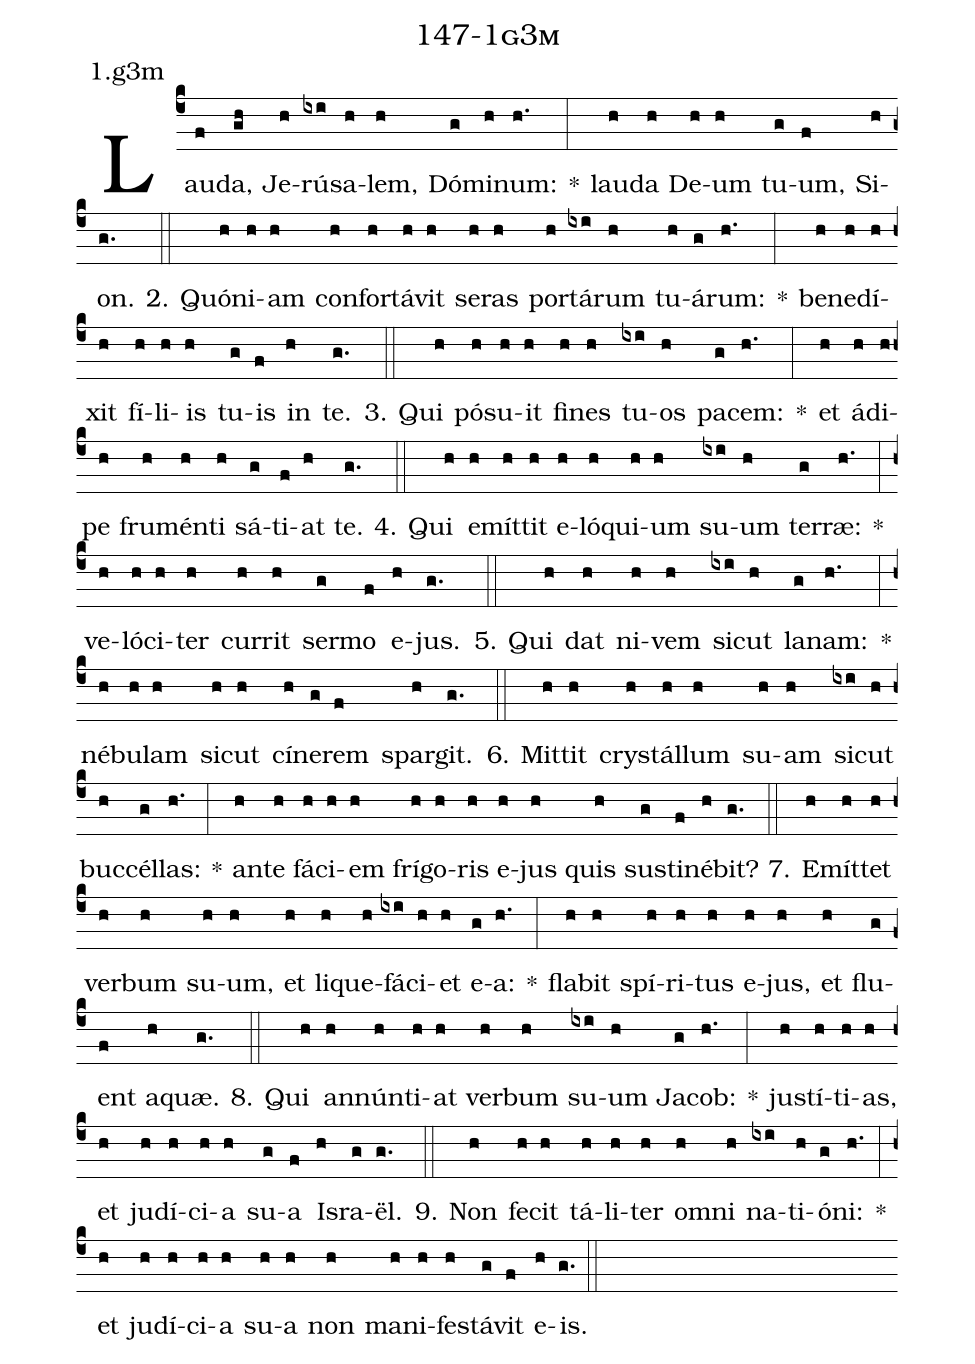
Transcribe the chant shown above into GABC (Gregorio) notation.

name: 147-1g3m;
annotation: 1.g3m;
%%
(c4)Lau(f)da,(gh) Je(h)rú(ixi)sa(h)lem,(h) Dó(g)mi(h)num:(h.) *(:) lau(h)da(h) De(h)um(h) tu(g)um,(f) Si(h)on.(g.) (::)
2. Quón(h)i(h)am(h) con(h)for(h)tá(h)vit(h) se(h)ras(h) por(h)tá(ixi)rum(h) tu(h)á(g)rum:(h.) *(:) be(h)ne(h)dí(h)xit(h) fí(h)li(h)is(h) tu(g)is(f) in(h) te.(g.) (::)
3. Qui(h) pó(h)su(h)it(h) fi(h)nes(h) tu(ixi)os(h) pa(g)cem:(h.) *(:) et(h) á(h)di(h)pe(h) fru(h)mén(h)ti(h) sá(g)ti(f)at(h) te.(g.) (::)
4. Qui(h) e(h)mít(h)tit(h) e(h)ló(h)qui(h)um(h) su(ixi)um(h) ter(g)ræ:(h.) *(:) ve(h)ló(h)ci(h)ter(h) cur(h)rit(h) ser(g)mo(f) e(h)jus.(g.) (::)
5. Qui(h) dat(h) ni(h)vem(h) sic(ixi)ut(h) la(g)nam:(h.) *(:) né(h)bu(h)lam(h) sic(h)ut(h) cí(h)ne(g)rem(f) spar(h)git.(g.) (::)
6. Mit(h)tit(h) crys(h)tál(h)lum(h) su(h)am(h) sic(ixi)ut(h) buc(h)cél(g)las:(h.) *(:) an(h)te(h) fá(h)ci(h)em(h) frí(h)go(h)ris(h) e(h)jus(h) quis(h) sus(g)ti(f)né(h)bit?(g.) (::)
7. E(h)mít(h)tet(h) ver(h)bum(h) su(h)um,(h) et(h) li(h)que(h)fá(ixi)ci(h)et(h) e(g)a:(h.) *(:) fla(h)bit(h) spí(h)ri(h)tus(h) e(h)jus,(h) et(h) flu(g)ent(f) a(h)quæ.(g.) (::)
8. Qui(h) an(h)nún(h)ti(h)at(h) ver(h)bum(h) su(ixi)um(h) Ja(g)cob:(h.) *(:) jus(h)tí(h)ti(h)as,(h) et(h) ju(h)dí(h)ci(h)a(h) su(g)a(f) Is(h)ra(g)ël.(g.) (::)
9. Non(h) fe(h)cit(h) tá(h)li(h)ter(h) om(h)ni(h) na(ixi)ti(h)ó(g)ni:(h.) *(:) et(h) ju(h)dí(h)ci(h)a(h) su(h)a(h) non(h) ma(h)ni(h)fes(h)tá(g)vit(f) e(h)is.(g.) (::)
